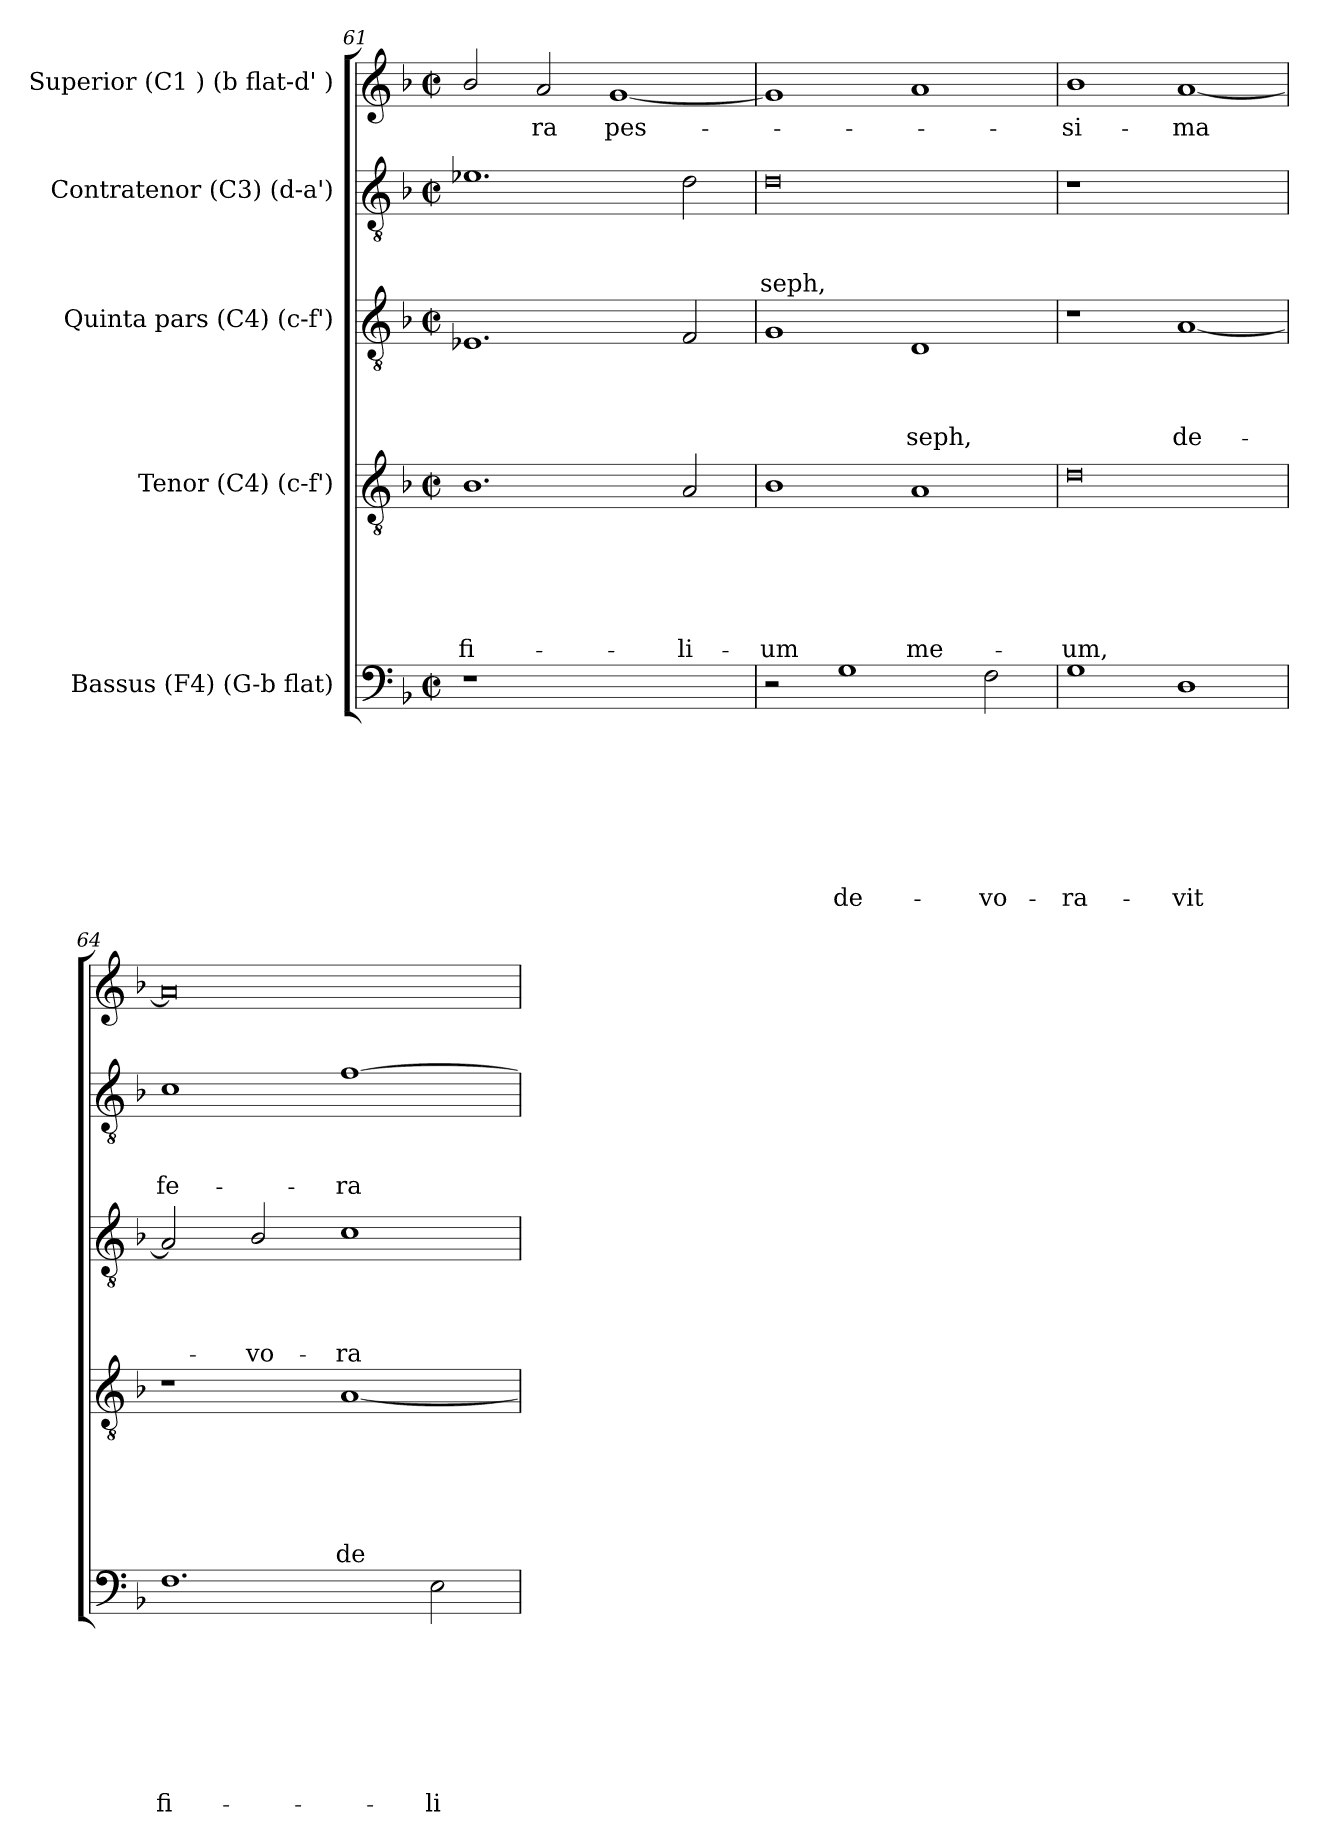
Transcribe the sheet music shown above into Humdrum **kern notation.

**kern	**text	**text	**text	**text	**text	**text	**text	**text	**kern	**text	**text	**text	**text	**text	**text	**kern	**text	**text	**text	**text	**kern	**text	**text	**text	**kern	**text
*part5	*part5	*part5	*part5	*part5	*part5	*part5	*part5	*part5	*part4	*part4	*part4	*part4	*part4	*part4	*part4	*part3	*part3	*part3	*part3	*part3	*part2	*part2	*part2	*part2	*part1	*part1
*staff5	*staff5	*staff5	*staff5	*staff5	*staff5	*staff5	*staff5	*staff5	*staff4	*staff4	*staff4	*staff4	*staff4	*staff4	*staff4	*staff3	*staff3	*staff3	*staff3	*staff3	*staff2	*staff2	*staff2	*staff2	*staff1	*staff1
*I"Bassus (F4) (G-b flat)	*	*	*	*	*	*	*	*	*I"Tenor (C4) (c-f')	*	*	*	*	*	*	*I"Quinta pars (C4) (c-f')	*	*	*	*	*I"Contratenor (C3) (d-a')	*	*	*	*I"Superior (C1 ) (b flat-d' )	*
!!LO:PB:g=z
*clefF4	*	*	*	*	*	*	*	*	*clefGv2	*	*	*	*	*	*	*clefGv2	*	*	*	*	*clefGv2	*	*	*	*clefG2	*
*k[b-]	*	*	*	*	*	*	*	*	*k[b-]	*	*	*	*	*	*	*k[b-]	*	*	*	*	*k[b-]	*	*	*	*k[b-]	*
*F:	*	*	*	*	*	*	*	*	*F:	*	*	*	*	*	*	*F:	*	*	*	*	*F:	*	*	*	*F:	*
*M2/2	*	*	*	*	*	*	*	*	*M2/2	*	*	*	*	*	*	*M2/2	*	*	*	*	*M2/2	*	*	*	*M2/2	*
*met(c|)	*	*	*	*	*	*	*	*	*met(c|)	*	*	*	*	*	*	*met(c|)	*	*	*	*	*met(c|)	*	*	*	*met(c|)	*
=61	=61	=61	=61	=61	=61	=61	=61	=61	=61	=61	=61	=61	=61	=61	=61	=61	=61	=61	=61	=61	=61	=61	=61	=61	=61	=61
!LO:N:vis=1	!	!	!	!	!	!	!	!	!	!	!	!	!	!	!LO:LY:b	!	!	!	!	!	!	!	!	!	!	!
1r	.	.	.	.	.	.	.	.	1.B-	.	.	.	.	.	fi-	1.E-X	.	.	.	.	1.e-	.	.	.	2b-/	.
!	!	!	!	!	!	!	!	!	!	!	!	!	!	!	!	!	!	!	!	!	!	!	!	!	!	!LO:LY:b
.	.	.	.	.	.	.	.	.	.	.	.	.	.	.	.	.	.	.	.	.	.	.	.	.	2a/	-ra
!	!	!	!	!	!	!	!	!	!	!	!	!	!	!	!	!	!	!	!	!	!	!	!	!	!	!LO:LY:b
1ryy	.	.	.	.	.	.	.	.	.	.	.	.	.	.	.	.	.	.	.	.	.	.	.	.	[<1g	pes-
!	!	!	!	!	!	!	!	!	!	!	!	!	!	!	!LO:LY:b	!	!	!	!	!	!	!	!	!	!	!
.	.	.	.	.	.	.	.	.	2A/	.	.	.	.	.	-li-	2F/	.	.	.	.	2d\	.	.	.	.	.
=62	=62	=62	=62	=62	=62	=62	=62	=62	=62	=62	=62	=62	=62	=62	=62	=62	=62	=62	=62	=62	=62	=62	=62	=62	=62	=62
!	!	!	!	!	!	!	!	!	!	!	!	!	!	!	!LO:LY:b	!	!	!	!	!	!	!	!	!LO:LY:b	!	!
2r	.	.	.	.	.	.	.	.	1B-	.	.	.	.	.	-um	1G	.	.	.	.	0d	.	.	-seph,	1g]	.
!	!	!	!	!	!	!	!	!LO:LY:b	!	!	!	!	!	!	!	!	!	!	!	!	!	!	!	!	!	!
1G	.	.	.	.	.	.	.	de-	.	.	.	.	.	.	.	.	.	.	.	.	.	.	.	.	.	.
!	!	!	!	!	!	!	!	!	!	!	!	!	!	!	!LO:LY:b	!	!	!	!	!LO:LY:b	!	!	!	!	!	!
.	.	.	.	.	.	.	.	.	1A	.	.	.	.	.	me-	1D	.	.	.	-seph,	.	.	.	.	1a	.
!	!	!	!	!	!	!	!	!LO:LY:b	!	!	!	!	!	!	!	!	!	!	!	!	!	!	!	!	!	!
2F\	.	.	.	.	.	.	.	-vo-	.	.	.	.	.	.	.	.	.	.	.	.	.	.	.	.	.	.
=63	=63	=63	=63	=63	=63	=63	=63	=63	=63	=63	=63	=63	=63	=63	=63	=63	=63	=63	=63	=63	=63	=63	=63	=63	=63	=63
!	!	!	!	!	!	!	!	!LO:LY:b	!	!	!	!	!	!	!LO:LY:b	!	!	!	!	!	!LO:N:vis=1	!	!	!	!	!LO:LY:b
1G	.	.	.	.	.	.	.	-ra-	0d	.	.	.	.	.	-um,	1r	.	.	.	.	1r	.	.	.	1b-	-si-
!	!	!	!	!	!	!	!	!LO:LY:b	!	!	!	!	!	!	!	!	!	!	!	!LO:LY:b	!	!	!	!	!	!LO:LY:b
1D	.	.	.	.	.	.	.	-vit	.	.	.	.	.	.	.	[<1A	.	.	.	de-	1ryy	.	.	.	[<1a	-ma
=64	=64	=64	=64	=64	=64	=64	=64	=64	=64	=64	=64	=64	=64	=64	=64	=64	=64	=64	=64	=64	=64	=64	=64	=64	=64	=64
!	!	!	!	!	!	!	!	!LO:LY:b	!	!	!	!	!	!	!	!	!	!	!	!	!	!	!	!LO:LY:b	!	!
1.F	.	.	.	.	.	.	.	fi-	1r	.	.	.	.	.	.	2A/]	.	.	.	.	1c	.	.	fe-	0a]	.
!	!	!	!	!	!	!	!	!	!	!	!	!	!	!	!	!	!	!	!	!LO:LY:b	!	!	!	!	!	!
.	.	.	.	.	.	.	.	.	.	.	.	.	.	.	.	2B-/	.	.	.	-vo-	.	.	.	.	.	.
!	!	!	!	!	!	!	!	!	!	!	!	!	!	!	!LO:LY:b	!	!	!	!	!LO:LY:b	!	!	!	!LO:LY:b	!	!
.	.	.	.	.	.	.	.	.	[<1A	.	.	.	.	.	de-	1c	.	.	.	-ra-	[>1f	.	.	-ra	.	.
!	!	!	!	!	!	!	!	!LO:LY:b	!	!	!	!	!	!	!	!	!	!	!	!	!	!	!	!	!	!
2E\	.	.	.	.	.	.	.	-li-	.	.	.	.	.	.	.	.	.	.	.	.	.	.	.	.	.	.
=	=	=	=	=	=	=	=	=	=	=	=	=	=	=	=	=	=	=	=	=	=	=	=	=	=	=
*-	*-	*-	*-	*-	*-	*-	*-	*-	*-	*-	*-	*-	*-	*-	*-	*-	*-	*-	*-	*-	*-	*-	*-	*-	*-	*-
